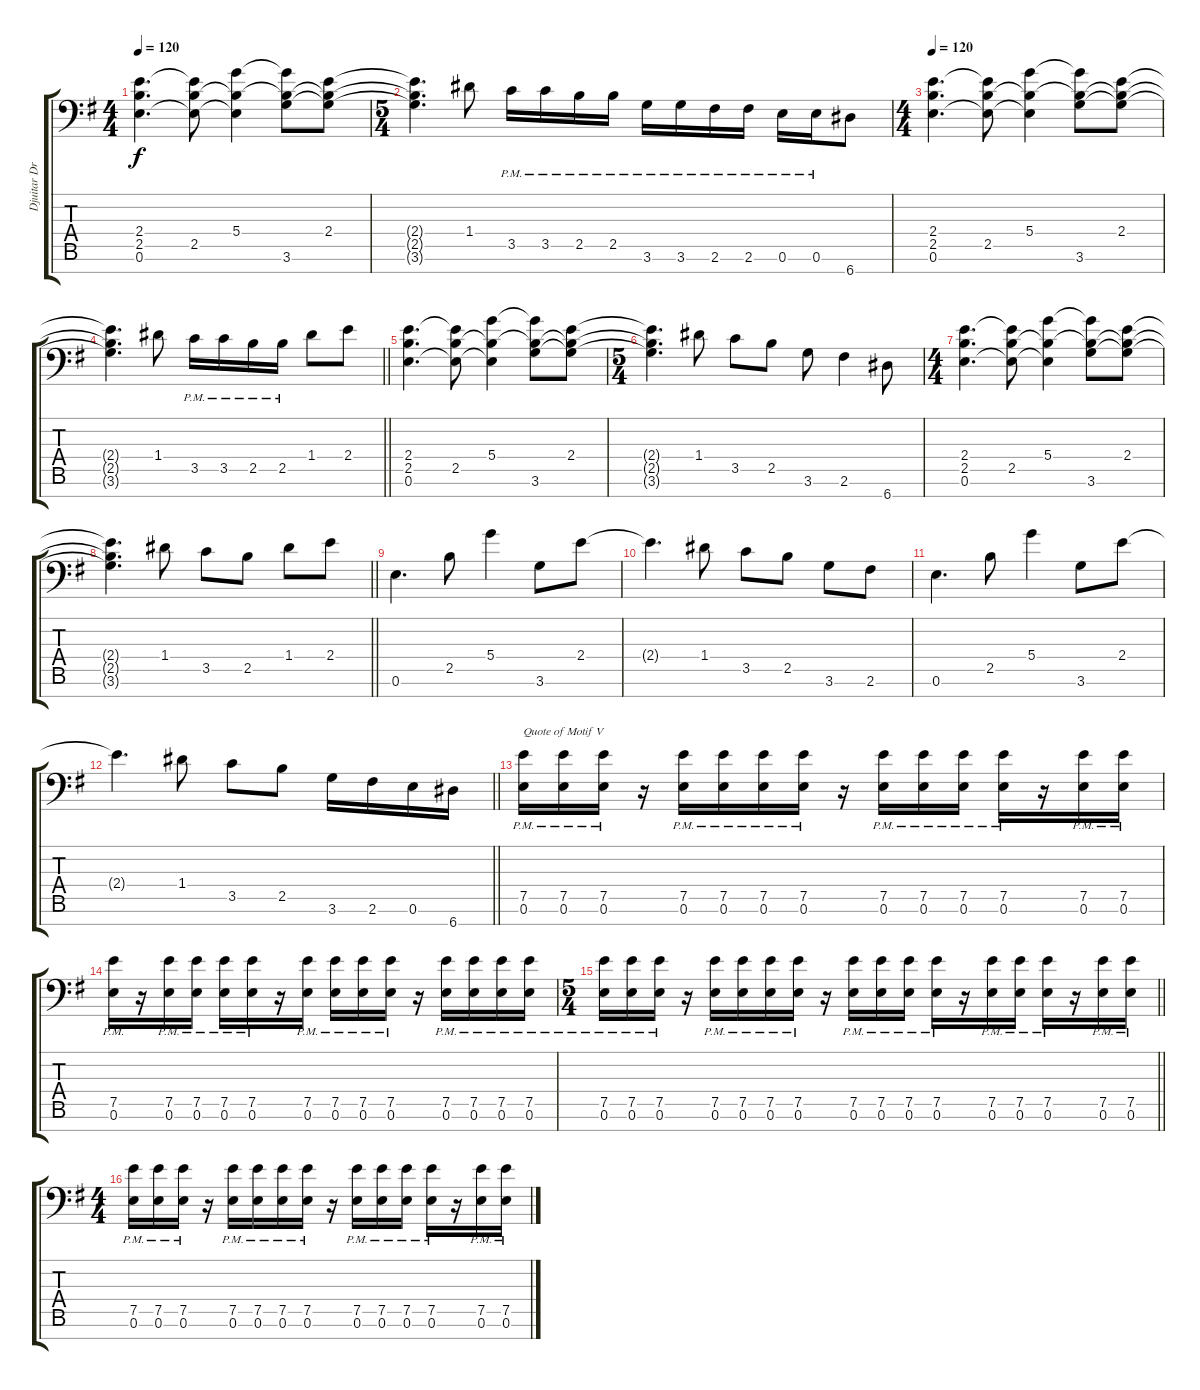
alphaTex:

\track ("Djuitar Dropped A" "Djuitar Dr") {instrument distortionguitar}
\staff {score tabs}
\tuning (E4 B3 G3 D3 A2 E2 A1) {hide}
\ts (4 4)
\tempo 120
\clef f4
\ks eminor
(2.4 2.5 0.6).4{d dy f} (2.4{t} 2.5 0.6{t}).8 (5.4 2.5{t} 0.6{t}).4 (5.4{t} 2.5{t} 3.6).8 (2.4 2.5{t} 3.6{t}).8 |
\ts (5 4)
(2.4{t} 2.5{t} 3.6{t}).4{d} 1.4.8 3.5{pm}.16 3.5{pm}.16 2.5{pm}.16 2.5{pm}.16 3.6{pm}.16 3.6{pm}.16 2.6{pm}.16 2.6{pm}.16 0.6{pm}.16 0.6{pm}.16 6.7.8 |
\ts (4 4)
\tempo 120
(2.4 2.5 0.6).4{d} (2.4{t} 2.5 0.6{t}).8 (5.4 2.5{t} 0.6{t}).4 (5.4{t} 2.5{t} 3.6).8 (2.4 2.5{t} 3.6{t}).8 |
\barLineRight lightlight
(2.4{t} 2.5{t} 3.6{t}).4{d} 1.4.8 3.5{pm}.16 3.5{pm}.16 2.5{pm}.16 2.5{pm}.16 1.4.8 2.4.8 |
\section ("" "")
(2.4 2.5 0.6).4{d} (2.4{t} 2.5 0.6{t}).8 (5.4 2.5{t} 0.6{t}).4 (5.4{t} 2.5{t} 3.6).8 (2.4 2.5{t} 3.6{t}).8 |
\ts (5 4)
(2.4{t} 2.5{t} 3.6{t}).4{d} 1.4.8 3.5.8 2.5.8 3.6.8 2.6.4 6.7.8 |
\ts (4 4)
(2.4 2.5 0.6).4{d} (2.4{t} 2.5 0.6{t}).8 (5.4 2.5{t} 0.6{t}).4 (5.4{t} 2.5{t} 3.6).8 (2.4 2.5{t} 3.6{t}).8 |
\barLineRight lightlight
(2.4{t} 2.5{t} 3.6{t}).4{d} 1.4.8 3.5.8 2.5.8 1.4.8 2.4.8 |
0.6.4{d} 2.5.8 5.4.4 3.6.8 2.4.8 |
2.4{t}.4{d} 1.4.8 3.5.8 2.5.8 3.6.8 2.6.8 |
0.6.4{d} 2.5.8 5.4.4 3.6.8 2.4.8 |
\barLineRight lightlight
2.4{t}.4{d} 1.4.8 3.5.8 2.5.8 3.6.16 2.6.16 0.6.16 6.7.16 |
(7.5{pm} 0.6{pm}).16{txt "Quote of Motif V"} (7.5{pm} 0.6{pm}).16 (7.5{pm} 0.6{pm}).16 r.16 (7.5{pm} 0.6{pm}).16 (7.5{pm} 0.6{pm}).16 (7.5{pm} 0.6{pm}).16 (7.5{pm} 0.6{pm}).16 r.16 (7.5{pm} 0.6{pm}).16 (7.5{pm} 0.6{pm}).16 (7.5{pm} 0.6{pm}).16 (7.5{pm} 0.6{pm}).16 r.16 (7.5{pm} 0.6{pm}).16 (7.5{pm} 0.6{pm}).16 |
(7.5{pm} 0.6{pm}).16 r.16 (7.5{pm} 0.6{pm}).16 (7.5{pm} 0.6{pm}).16 (7.5{pm} 0.6{pm}).16 (7.5{pm} 0.6{pm}).16 r.16 (7.5{pm} 0.6{pm}).16 (7.5{pm} 0.6{pm}).16 (7.5{pm} 0.6{pm}).16 (7.5{pm} 0.6{pm}).16 r.16 (7.5{pm} 0.6{pm}).16 (7.5{pm} 0.6{pm}).16 (7.5{pm} 0.6{pm}).16 (7.5{pm} 0.6{pm}).16 |
\ts (5 4)
\barLineRight lightlight
(7.5{pm} 0.6{pm}).16 (7.5{pm} 0.6{pm}).16 (7.5{pm} 0.6{pm}).16 r.16 (7.5{pm} 0.6{pm}).16 (7.5{pm} 0.6{pm}).16 (7.5{pm} 0.6{pm}).16 (7.5{pm} 0.6{pm}).16 r.16 (7.5{pm} 0.6{pm}).16 (7.5{pm} 0.6{pm}).16 (7.5{pm} 0.6{pm}).16 (7.5{pm} 0.6{pm}).16 r.16 (7.5{pm} 0.6{pm}).16 (7.5{pm} 0.6{pm}).16 (7.5{pm} 0.6{pm}).16 r.16 (7.5{pm} 0.6{pm}).16 (7.5{pm} 0.6{pm}).16 |
\ts (4 4)
\section ("" "")
(7.5{pm} 0.6{pm}).16 (7.5{pm} 0.6{pm}).16 (7.5{pm} 0.6{pm}).16 r.16 (7.5{pm} 0.6{pm}).16 (7.5{pm} 0.6{pm}).16 (7.5{pm} 0.6{pm}).16 (7.5{pm} 0.6{pm}).16 r.16 (7.5{pm} 0.6{pm}).16 (7.5{pm} 0.6{pm}).16 (7.5{pm} 0.6{pm}).16 (7.5{pm} 0.6{pm}).16 r.16 (7.5{pm} 0.6{pm}).16 (7.5{pm} 0.6{pm}).16
